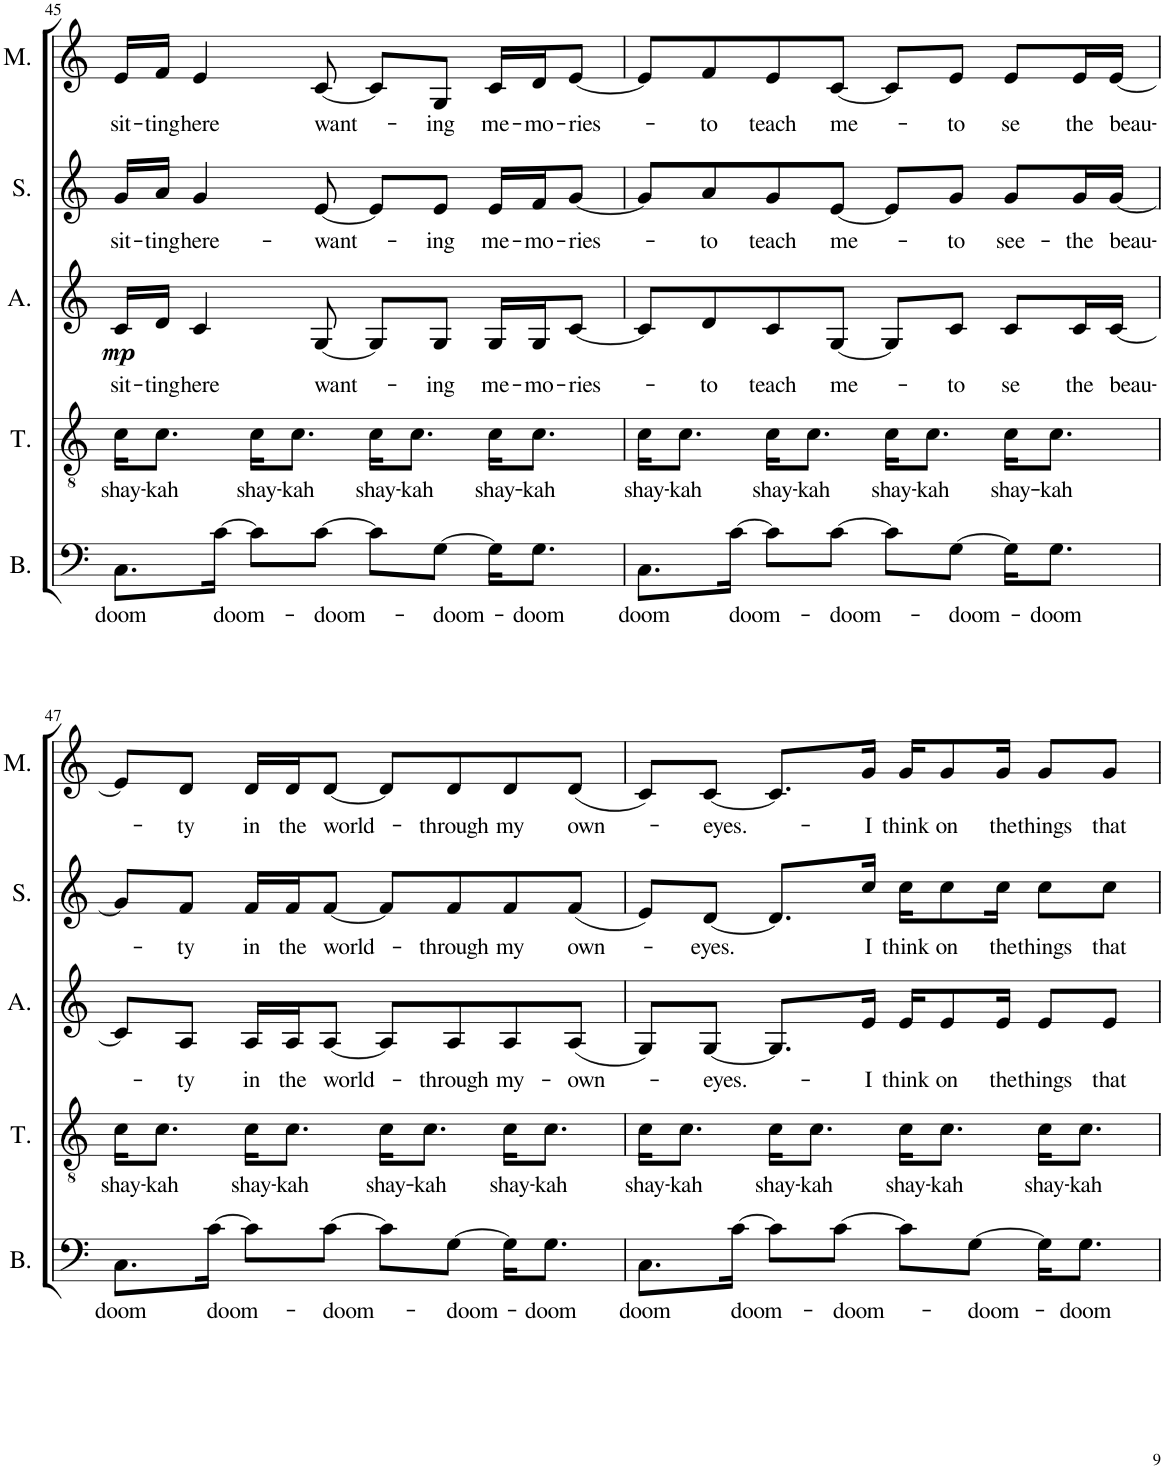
**kern	**text	**kern	**text	**kern	**text	**dynam	**kern	**text	**kern	**text
*part5	*part5	*part4	*part4	*part3	*part3	*part3	*part2	*part2	*part1	*part1
*staff5	*staff5	*staff4	*staff4	*staff3	*staff3	*staff3	*staff2	*staff2	*staff1	*staff1
*I"Bass	*	*I"Tenor	*	*I"Alto	*	*	*I"Soprano	*	*I"Melody	*
*I'B.	*	*I'T.	*	*I'A.	*	*	*I'S.	*	*I'M.	*
!!LO:PB:g=z
*clefF4	*	*clefGv2	*	*clefG2	*	*	*clefG2	*	*clefG2	*
*k[]	*	*k[]	*	*k[]	*	*	*k[]	*	*k[]	*
*M4/4	*	*M4/4	*	*M4/4	*	*	*M4/4	*	*M4/4	*
=45	=45	=45	=45	=45	=45	=45	=45	=45	=45	=45
!	!LO:LY:b	!	!LO:LY:b	!	!LO:LY:b	!LO:DY:b	!	!LO:LY:b	!	!LO:LY:b
8.C\L	doom	16c\KL	shay-	16c/LL	sit-	mp	16g/LL	sit-	16e/LL	sit-
!	!	!	!LO:LY:b	!	!LO:LY:b	!	!	!LO:LY:b	!	!LO:LY:b
.	.	8.c\J	-kah	16d/JJ	-ting	.	16a/JJ	-ting	16f/JJ	-ting
!	!	!	!	!	!LO:LY:b	!	!	!LO:LY:b	!	!LO:LY:b
.	.	.	.	4c/	here	.	4g/	here-	4e/	here
!	!LO:LY:b	!	!	!	!	!	!	!	!	!
[16c\Jk	doom-	.	.	.	.	.	.	.	.	.
!	!	!	!LO:LY:b	!	!	!	!	!	!	!
8c\L]	.	16c\KL	shay-	.	.	.	.	.	.	.
!	!	!	!LO:LY:b	!	!	!	!	!	!	!
.	.	8.c\J	-kah	.	.	.	.	.	.	.
!	!LO:LY:b	!	!	!	!LO:LY:b	!	!	!LO:LY:b	!	!LO:LY:b
[8c\J	-doom-	.	.	[8G/	want-	.	[8e/	-want-	[8c/	want-
!	!	!	!LO:LY:b	!	!	!	!	!	!	!
8c\L]	.	16c\KL	shay-	8G/L]	.	.	8e/L]	.	8c/L]	.
!	!	!	!LO:LY:b	!	!	!	!	!	!	!
.	.	8.c\J	-kah	.	.	.	.	.	.	.
!	!LO:LY:b	!	!	!	!LO:LY:b	!	!	!LO:LY:b	!	!LO:LY:b
[8G\J	-doom-	.	.	8G/J	-ing	.	8e/J	-ing	8G/J	-ing
!	!	!	!LO:LY:b	!	!LO:LY:b	!	!	!LO:LY:b	!	!LO:LY:b
16G\KL]	.	16c\KL	shay-	16G/LL	me-	.	16e/LL	me-	16c/LL	me-
!	!LO:LY:b	!	!LO:LY:b	!	!LO:LY:b	!	!	!LO:LY:b	!	!LO:LY:b
8.G\J	-doom	8.c\J	-kah	16G/J	-mo-	.	16f/J	-mo-	16d/J	-mo-
!	!	!	!	!	!LO:LY:b	!	!	!LO:LY:b	!	!LO:LY:b
.	.	.	.	[8c/J	-ries-	.	[8g/J	-ries-	[8e/J	-ries-
=46	=46	=46	=46	=46	=46	=46	=46	=46	=46	=46
!	!LO:LY:b	!	!LO:LY:b	!	!	!	!	!	!	!
8.C\L	doom	16c\KL	shay-	8c/L]	.	.	8g/L]	.	8e/L]	.
!	!	!	!LO:LY:b	!	!	!	!	!	!	!
.	.	8.c\J	-kah	.	.	.	.	.	.	.
!	!	!	!	!	!LO:LY:b	!	!	!LO:LY:b	!	!LO:LY:b
.	.	.	.	8d/	-to	.	8a/	-to	8f/	-to
!	!LO:LY:b	!	!	!	!	!	!	!	!	!
[16c\Jk	doom-	.	.	.	.	.	.	.	.	.
!	!	!	!LO:LY:b	!	!LO:LY:b	!	!	!LO:LY:b	!	!LO:LY:b
8c\L]	.	16c\KL	shay-	8c/	teach	.	8g/	teach	8e/	teach
!	!	!	!LO:LY:b	!	!	!	!	!	!	!
.	.	8.c\J	-kah	.	.	.	.	.	.	.
!	!LO:LY:b	!	!	!	!LO:LY:b	!	!	!LO:LY:b	!	!LO:LY:b
[8c\J	-doom-	.	.	[8G/J	me-	.	[8e/J	me-	[8c/J	me-
!	!	!	!LO:LY:b	!	!	!	!	!	!	!
8c\L]	.	16c\KL	shay-	8G/L]	.	.	8e/L]	.	8c/L]	.
!	!	!	!LO:LY:b	!	!	!	!	!	!	!
.	.	8.c\J	-kah	.	.	.	.	.	.	.
!	!LO:LY:b	!	!	!	!LO:LY:b	!	!	!LO:LY:b	!	!LO:LY:b
[8G\J	-doom-	.	.	8c/J	-to	.	8g/J	-to	8e/J	-to
!	!	!	!LO:LY:b	!	!LO:LY:b	!	!	!LO:LY:b	!	!LO:LY:b
16G\KL]	.	16c\KL	shay-	8c/L	se	.	8g/L	see-	8e/L	se
!	!LO:LY:b	!	!LO:LY:b	!	!	!	!	!	!	!
8.G\J	-doom	8.c\J	-kah	.	.	.	.	.	.	.
!	!	!	!	!	!LO:LY:b	!	!	!LO:LY:b	!	!LO:LY:b
.	.	.	.	16c/L	the	.	16g/L	-the	16e/L	the
!	!	!	!	!	!LO:LY:b	!	!	!LO:LY:b	!	!LO:LY:b
.	.	.	.	[16c/JJ	beau-	.	[16g/JJ	beau-	[16e/JJ	beau-
!!LO:LB:g=z
=47	=47	=47	=47	=47	=47	=47	=47	=47	=47	=47
!	!LO:LY:b	!	!LO:LY:b	!	!	!	!	!	!	!
8.C\L	doom	16c\KL	shay-	8c/L]	.	.	8g/L]	.	8e/L]	.
!	!	!	!LO:LY:b	!	!	!	!	!	!	!
.	.	8.c\J	-kah	.	.	.	.	.	.	.
!	!	!	!	!	!LO:LY:b	!	!	!LO:LY:b	!	!LO:LY:b
.	.	.	.	8A/J	-ty	.	8f/J	-ty	8d/J	-ty
!	!LO:LY:b	!	!	!	!	!	!	!	!	!
[16c\Jk	doom-	.	.	.	.	.	.	.	.	.
!	!	!	!LO:LY:b	!	!LO:LY:b	!	!	!LO:LY:b	!	!LO:LY:b
8c\L]	.	16c\KL	shay-	16A/LL	in	.	16f/LL	in	16d/LL	in
!	!	!	!LO:LY:b	!	!LO:LY:b	!	!	!LO:LY:b	!	!LO:LY:b
.	.	8.c\J	-kah	16A/J	the	.	16f/J	the	16d/J	the
!	!LO:LY:b	!	!	!	!LO:LY:b	!	!	!LO:LY:b	!	!LO:LY:b
[8c\J	-doom-	.	.	[8A/J	world-	.	[8f/J	world-	[8d/J	world-
!	!	!	!LO:LY:b	!	!	!	!	!	!	!
8c\L]	.	16c\KL	shay-	8A/L]	.	.	8f/L]	.	8d/L]	.
!	!	!	!LO:LY:b	!	!	!	!	!	!	!
.	.	8.c\J	-kah	.	.	.	.	.	.	.
!	!LO:LY:b	!	!	!	!LO:LY:b	!	!	!LO:LY:b	!	!LO:LY:b
[8G\J	-doom-	.	.	8A/	-through	.	8f/	-through	8d/	-through
!	!	!	!LO:LY:b	!	!LO:LY:b	!	!	!LO:LY:b	!	!LO:LY:b
16G\KL]	.	16c\KL	shay-	8A/	my-	.	8f/	my	8d/	my
!	!LO:LY:b	!	!LO:LY:b	!	!	!	!	!	!	!
8.G\J	-doom	8.c\J	-kah	.	.	.	.	.	.	.
!	!	!	!	!	!LO:LY:b	!	!	!LO:LY:b	!	!LO:LY:b
.	.	.	.	(8A/J	-own-	.	(8f/J	own-	(8d/J	own-
=48	=48	=48	=48	=48	=48	=48	=48	=48	=48	=48
!	!LO:LY:b	!	!LO:LY:b	!	!	!	!	!	!	!
8.C\L	doom	16c\KL	shay-	8G/L)	.	.	8e/L)	.	8c/L)	.
!	!	!	!LO:LY:b	!	!	!	!	!	!	!
.	.	8.c\J	-kah	.	.	.	.	.	.	.
!	!	!	!	!	!LO:LY:b	!	!	!LO:LY:b	!	!LO:LY:b
.	.	.	.	[8G/J	-eyes.-	.	[8d/J	eyes.	[8c/J	-eyes.-
!	!LO:LY:b	!	!	!	!	!	!	!	!	!
[16c\Jk	doom-	.	.	.	.	.	.	.	.	.
!	!	!	!LO:LY:b	!	!	!	!	!	!	!
8c\L]	.	16c\KL	shay-	8.G/L]	.	.	8.d/L]	.	8.c/L]	.
!	!	!	!LO:LY:b	!	!	!	!	!	!	!
.	.	8.c\J	-kah	.	.	.	.	.	.	.
!	!LO:LY:b	!	!	!	!	!	!	!	!	!
[8c\J	-doom-	.	.	.	.	.	.	.	.	.
!	!	!	!	!	!LO:LY:b	!	!	!LO:LY:b	!	!LO:LY:b
.	.	.	.	16e/Jk	-I	.	16cc/Jk	-I	16g/Jk	-I
!	!	!	!LO:LY:b	!	!LO:LY:b	!	!	!LO:LY:b	!	!LO:LY:b
8c\L]	.	16c\KL	shay-	16e/KL	think	.	16cc\KL	think	16g/KL	think
!	!	!	!LO:LY:b	!	!LO:LY:b	!	!	!LO:LY:b	!	!LO:LY:b
.	.	8.c\J	-kah	8e/	on	.	8cc\	on	8g/	on
!	!LO:LY:b	!	!	!	!	!	!	!	!	!
[8G\J	-doom-	.	.	.	.	.	.	.	.	.
!	!	!	!	!	!LO:LY:b	!	!	!LO:LY:b	!	!LO:LY:b
.	.	.	.	16e/Jk	the	.	16cc\Jk	the	16g/Jk	the
!	!	!	!LO:LY:b	!	!LO:LY:b	!	!	!LO:LY:b	!	!LO:LY:b
16G\KL]	.	16c\KL	shay-	8e/L	things	.	8cc\L	things	8g/L	things
!	!LO:LY:b	!	!LO:LY:b	!	!	!	!	!	!	!
8.G\J	-doom	8.c\J	-kah	.	.	.	.	.	.	.
!	!	!	!	!	!LO:LY:b	!	!	!LO:LY:b	!	!LO:LY:b
.	.	.	.	8e/J	that	.	8cc\J	that	8g/J	that
=	=	=	=	=	=	=	=	=	=	=
*-	*-	*-	*-	*-	*-	*-	*-	*-	*-	*-
